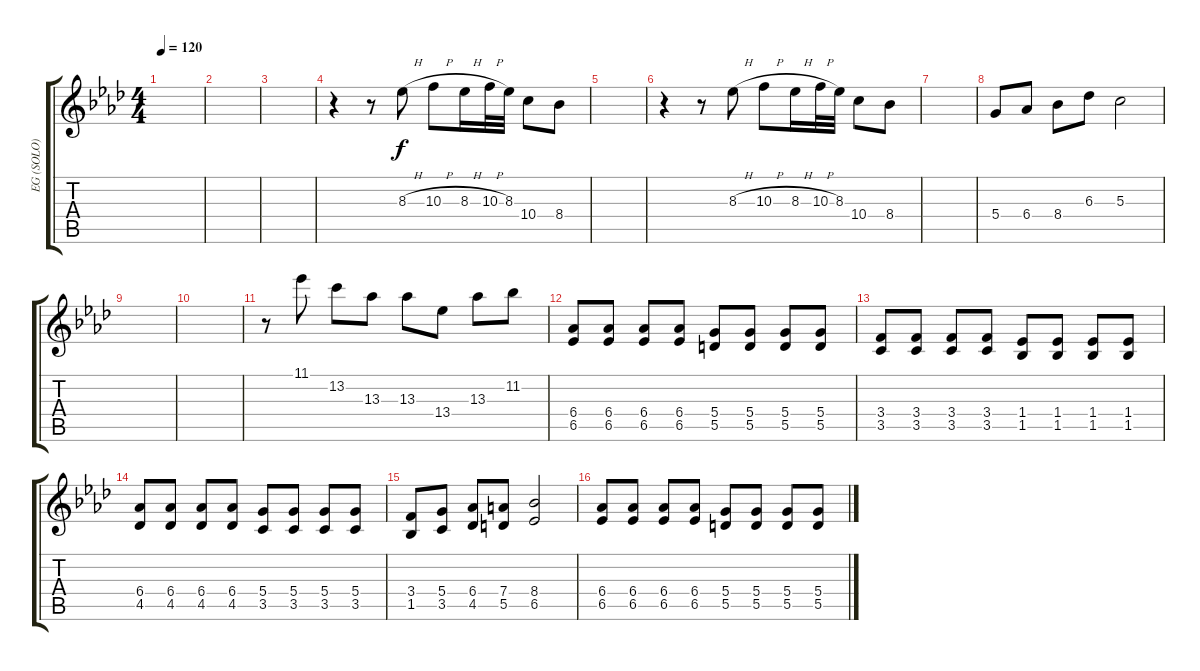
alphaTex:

\track ("EG (SOLO)" "EG (SOLO)") {instrument distortionguitar}
\staff {score tabs}
\tuning (E4 B3 G3 D3 A2 E2) {hide}
\ts (4 4)
\tempo 120
\clef g2
\ks ab
|
|
|
r.4 r.8 8.3{h}.8 10.3{h}.8 8.3{h}.16 10.3{h}.32 8.3.32 10.4.8 8.4.8 |
|
r.4 r.8 8.3{h}.8 10.3{h}.8 8.3{h}.16 10.3{h}.32 8.3.32 10.4.8 8.4.8 |
|
5.4.8 6.4.8 8.4.8 6.3.8 5.3.2 |
|
|
r.8 11.1.8 13.2.8 13.3.8 13.3.8 13.4.8 13.3.8 11.2.8 |
(6.4 6.5).8 (6.4 6.5).8 (6.4 6.5).8 (6.4 6.5).8 (5.4 5.5).8 (5.4 5.5).8 (5.4 5.5).8 (5.4 5.5).8 |
(3.4 3.5).8 (3.4 3.5).8 (3.4 3.5).8 (3.4 3.5).8 (1.4 1.5).8 (1.4 1.5).8 (1.4 1.5).8 (1.4 1.5).8 |
(6.4 4.5).8 (6.4 4.5).8 (6.4 4.5).8 (6.4 4.5).8 (5.4 3.5).8 (5.4 3.5).8 (5.4 3.5).8 (5.4 3.5).8 |
(3.4 1.5).8 (5.4 3.5).8 (6.4 4.5).8 (7.4 5.5).8 (8.4 6.5).2 |
(6.4 6.5).8 (6.4 6.5).8 (6.4 6.5).8 (6.4 6.5).8 (5.4 5.5).8 (5.4 5.5).8 (5.4 5.5).8 (5.4 5.5).8
